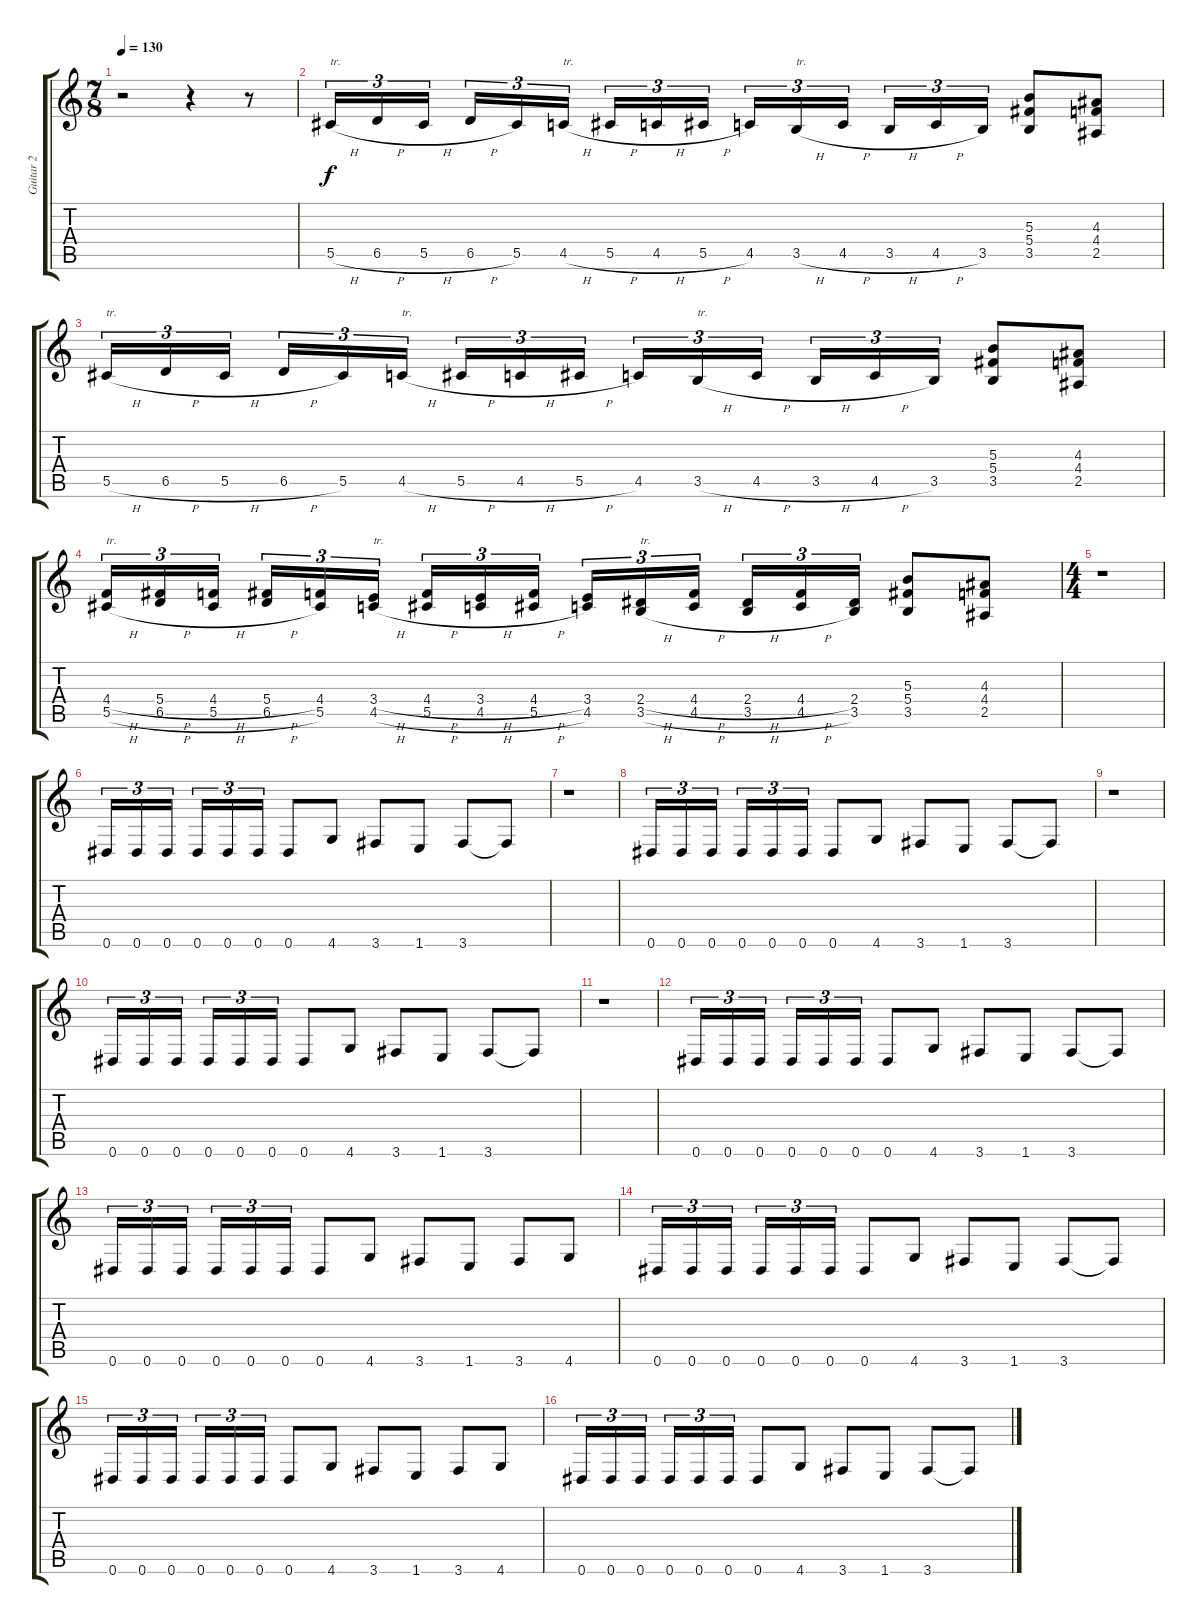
\track ("Guitar 2" "Guitar 2") {instrument distortionguitar}
\staff {score tabs}
\tuning (Eb4 Bb3 Gb3 Db3 Ab2 Eb2) {hide}
\ts (7 8)
\tempo 130
\clef g2
\ks c
r.2{dy f} r.4 r.8 |
5.5{h}.16{tu (3 2) txt "tr."} 6.5{h}.16{tu (3 2)} 5.5{h}.16{tu (3 2)} 6.5{h}.16{tu (3 2)} 5.5.16{tu (3 2)} 4.5{h}.16{tu (3 2) txt "tr."} 5.5{h}.16{tu (3 2)} 4.5{h}.16{tu (3 2)} 5.5{h}.16{tu (3 2)} 4.5.16{tu (3 2)} 3.5{h}.16{tu (3 2) txt "tr."} 4.5{h}.16{tu (3 2)} 3.5{h}.16{tu (3 2)} 4.5{h}.16{tu (3 2)} 3.5.16{tu (3 2)} (5.3 5.4 3.5).8 (4.3 4.4 2.5).8 |
5.5{h}.16{tu (3 2) txt "tr."} 6.5{h}.16{tu (3 2)} 5.5{h}.16{tu (3 2)} 6.5{h}.16{tu (3 2)} 5.5.16{tu (3 2)} 4.5{h}.16{tu (3 2) txt "tr."} 5.5{h}.16{tu (3 2)} 4.5{h}.16{tu (3 2)} 5.5{h}.16{tu (3 2)} 4.5.16{tu (3 2)} 3.5{h}.16{tu (3 2) txt "tr."} 4.5{h}.16{tu (3 2)} 3.5{h}.16{tu (3 2)} 4.5{h}.16{tu (3 2)} 3.5.16{tu (3 2)} (5.3 5.4 3.5).8 (4.3 4.4 2.5).8 |
(4.4{h} 5.5{h}).16{tu (3 2) txt "tr."} (5.4{h} 6.5{h}).16{tu (3 2)} (4.4{h} 5.5{h}).16{tu (3 2)} (5.4{h} 6.5{h}).16{tu (3 2)} (4.4 5.5).16{tu (3 2)} (3.4{h} 4.5{h}).16{tu (3 2) txt "tr."} (4.4{h} 5.5{h}).16{tu (3 2)} (3.4{h} 4.5{h}).16{tu (3 2)} (4.4{h} 5.5{h}).16{tu (3 2)} (3.4 4.5).16{tu (3 2)} (2.4{h} 3.5{h}).16{tu (3 2) txt "tr."} (4.4{h} 4.5{h}).16{tu (3 2)} (2.4{h} 3.5{h}).16{tu (3 2)} (4.4{h} 4.5{h}).16{tu (3 2)} (2.4 3.5).16{tu (3 2)} (5.3 5.4 3.5).8 (4.3 4.4 2.5).8 |
\ts (4 4)
r.1 |
0.6.16{tu (3 2)} 0.6.16{tu (3 2)} 0.6.16{tu (3 2)} 0.6.16{tu (3 2)} 0.6.16{tu (3 2)} 0.6.16{tu (3 2)} 0.6.8 4.6.8 3.6.8 1.6.8 3.6.8 3.6{t}.8 |
r.1 |
0.6.16{tu (3 2)} 0.6.16{tu (3 2)} 0.6.16{tu (3 2)} 0.6.16{tu (3 2)} 0.6.16{tu (3 2)} 0.6.16{tu (3 2)} 0.6.8 4.6.8 3.6.8 1.6.8 3.6.8 3.6{t}.8 |
r.1 |
0.6.16{tu (3 2)} 0.6.16{tu (3 2)} 0.6.16{tu (3 2)} 0.6.16{tu (3 2)} 0.6.16{tu (3 2)} 0.6.16{tu (3 2)} 0.6.8 4.6.8 3.6.8 1.6.8 3.6.8 3.6{t}.8 |
r.1 |
0.6.16{tu (3 2)} 0.6.16{tu (3 2)} 0.6.16{tu (3 2)} 0.6.16{tu (3 2)} 0.6.16{tu (3 2)} 0.6.16{tu (3 2)} 0.6.8 4.6.8 3.6.8 1.6.8 3.6.8 3.6{t}.8 |
0.6.16{tu (3 2)} 0.6.16{tu (3 2)} 0.6.16{tu (3 2)} 0.6.16{tu (3 2)} 0.6.16{tu (3 2)} 0.6.16{tu (3 2)} 0.6.8 4.6.8 3.6.8 1.6.8 3.6.8 4.6.8 |
0.6.16{tu (3 2)} 0.6.16{tu (3 2)} 0.6.16{tu (3 2)} 0.6.16{tu (3 2)} 0.6.16{tu (3 2)} 0.6.16{tu (3 2)} 0.6.8 4.6.8 3.6.8 1.6.8 3.6.8 3.6{t}.8 |
0.6.16{tu (3 2)} 0.6.16{tu (3 2)} 0.6.16{tu (3 2)} 0.6.16{tu (3 2)} 0.6.16{tu (3 2)} 0.6.16{tu (3 2)} 0.6.8 4.6.8 3.6.8 1.6.8 3.6.8 4.6.8 |
0.6.16{tu (3 2)} 0.6.16{tu (3 2)} 0.6.16{tu (3 2)} 0.6.16{tu (3 2)} 0.6.16{tu (3 2)} 0.6.16{tu (3 2)} 0.6.8 4.6.8 3.6.8 1.6.8 3.6.8 3.6{t}.8
